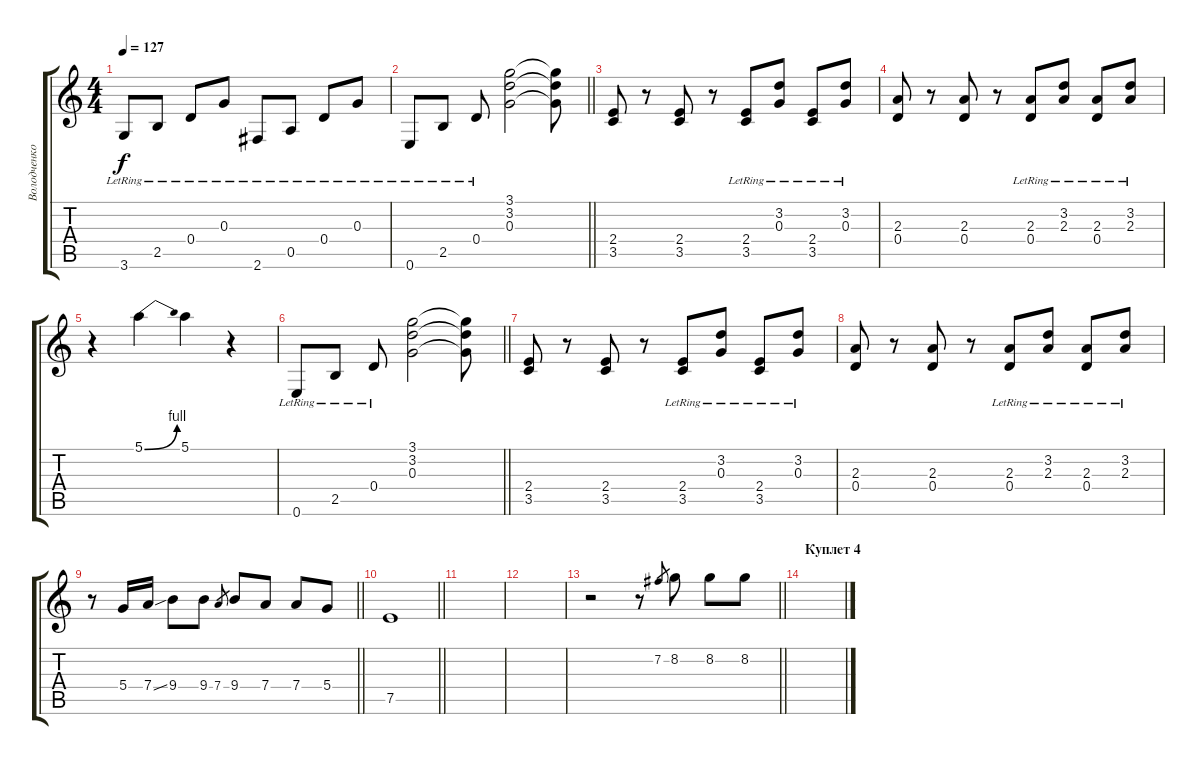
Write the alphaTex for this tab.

\track ("Володченко" "Володченко") {instrument acousticguitarsteel}
\staff {score tabs}
\tuning (E4 B3 G3 D3 A2 E2) {hide}
\ts (4 4)
\tempo 127
\clef g2
\ks c
3.6{lr}.8{dy f} 2.5{lr}.8 0.4{lr}.8 0.3{lr}.8 2.6{lr}.8 0.5{lr}.8 0.4{lr}.8 0.3{lr}.8 |
\barLineRight lightlight
0.6{lr}.8 2.5{lr}.8 0.4{lr}.8 (3.1 3.2 0.3).2 (3.1{t} 3.2{t} 0.3{t}).8 |
(2.4 3.5).8 r.8 (2.4 3.5).8 r.8 (2.4{lr} 3.5{lr}).8 (3.2{lr} 0.3{lr}).8 (2.4{lr} 3.5{lr}).8 (3.2{lr} 0.3{lr}).8 |
(2.3 0.4).8 r.8 (2.3 0.4).8 r.8 (2.3{lr} 0.4{lr}).8 (3.2{lr} 2.3{lr}).8 (2.3{lr} 0.4{lr}).8 (3.2{lr} 2.3{lr}).8 |
r.4{volume 13} 5.1{be (bend 0 0 60 4)}.4 5.1.4 r.4 |
\barLineRight lightlight
0.6{lr}.8{volume 8} 2.5{lr}.8 0.4{lr}.8 (3.1 3.2 0.3).2 (3.1{t} 3.2{t} 0.3{t}).8 |
(2.4 3.5).8 r.8 (2.4 3.5).8 r.8 (2.4{lr} 3.5{lr}).8 (3.2{lr} 0.3{lr}).8 (2.4{lr} 3.5{lr}).8 (3.2{lr} 0.3{lr}).8 |
(2.3 0.4).8 r.8 (2.3 0.4).8 r.8 (2.3{lr} 0.4{lr}).8 (3.2{lr} 2.3{lr}).8 (2.3{lr} 0.4{lr}).8 (3.2{lr} 2.3{lr}).8 |
\barLineRight lightlight
r.8 5.4.16{volume 11} 7.4{ss}.16 9.4.8 9.4.8 7.4.8{gr} 9.4.8 7.4.8 7.4.8 5.4.8 |
\section ("" "")
\barLineRight lightlight
7.5.1 |
|
|
\barLineRight lightlight
r.2{volume 13} r.8 7.2.8{gr} 8.2.8 8.2.8 8.2.8 |
\section ("" "Куплет 4")
